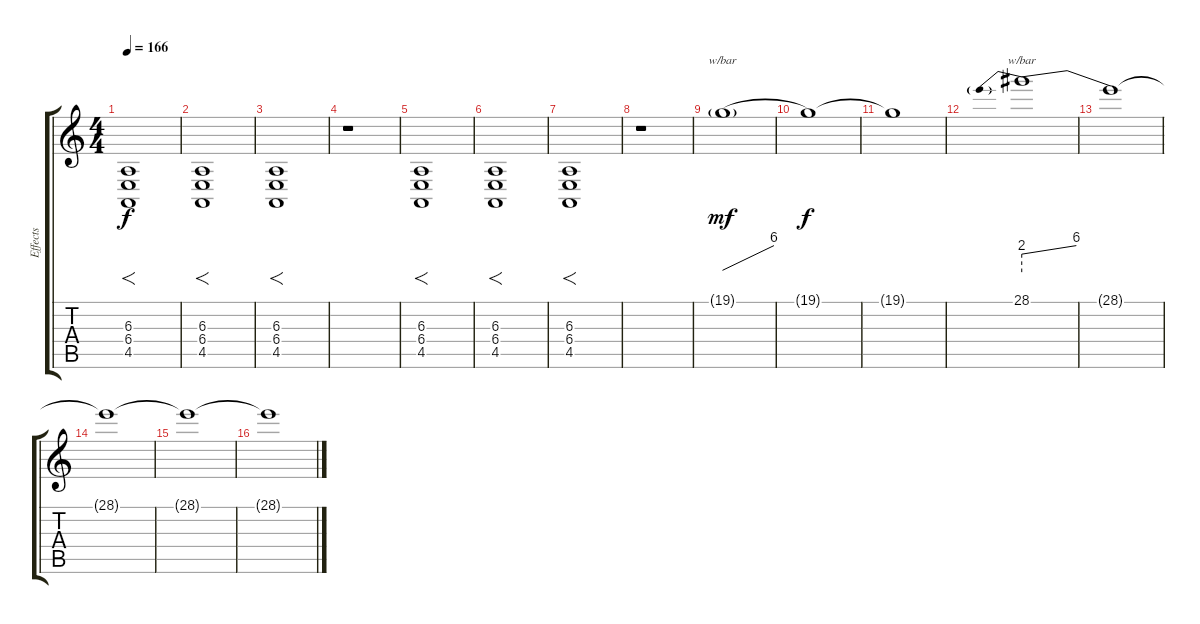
\track ("Effects" "Effects") {instrument fx5brightness}
\staff {score tabs}
\tuning (C4 G3 Eb3 Bb2 F2 C2) {hide}
\ts (4 4)
\tempo 166
\clef g2
\ks c
(6.3 6.4 4.5).1{f dy f volume 14 balance 9 instrument seashore} |
(6.3 6.4 4.5).1{f} |
(6.3 6.4 4.5).1{f} |
r.1 |
(6.3 6.4 4.5).1{f} |
(6.3 6.4 4.5).1{f} |
(6.3 6.4 4.5).1{f} |
r.1 |
19.1{g}.1{tbe (dive default 0 0 60 24) dy mf balance 2 instrument pad4choir} |
19.1{t}.1{dy f} |
19.1{t}.1 |
28.1.1{tbe (predivedive default 0 8 60 24)} |
28.1{t}.1 |
28.1{t}.1 |
28.1{t}.1 |
28.1{t}.1
